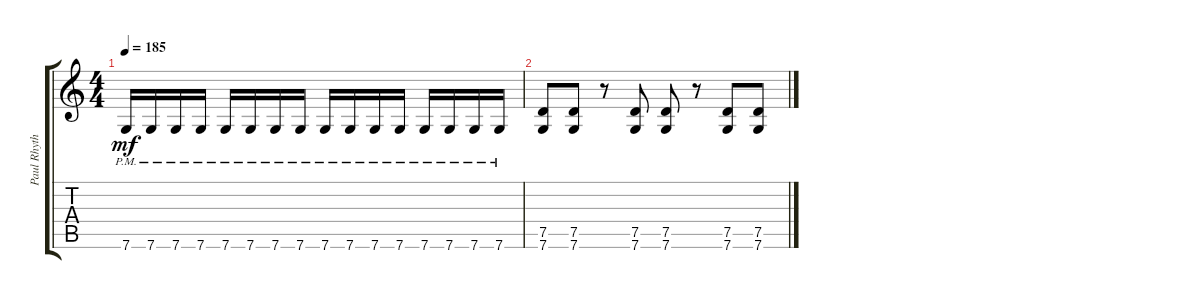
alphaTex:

\track ("Paul Rhythm" "Paul Rhyth") {instrument distortionguitar}
\staff {score tabs}
\tuning (D4 A3 F3 C3 G2 C2) {hide}
\ts (4 4)
\tempo 185
\clef g2
\ks c
7.6{pm}.16{dy mf} 7.6{pm}.16 7.6{pm}.16 7.6{pm}.16 7.6{pm}.16 7.6{pm}.16 7.6{pm}.16 7.6{pm}.16 7.6{pm}.16 7.6{pm}.16 7.6{pm}.16 7.6{pm}.16 7.6{pm}.16 7.6{pm}.16 7.6{pm}.16 7.6{pm}.16 |
(7.5 7.6).8 (7.5 7.6).8 r.8 (7.5 7.6).8 (7.5 7.6).8 r.8 (7.5 7.6).8 (7.5 7.6).8
